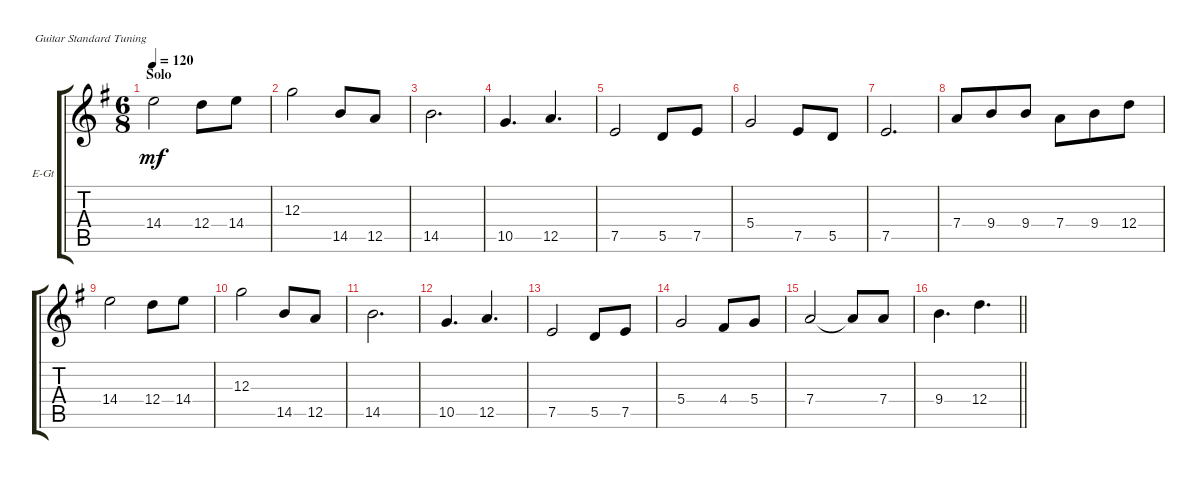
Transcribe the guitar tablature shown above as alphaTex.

\bracketExtendMode groupsimilarinstruments
\firstSystemTrackNameOrientation horizontal
\otherSystemsTrackNameOrientation horizontal
\track ("guitar solo-right (Rodion Kravkl)" "E-Gt") {instrument electricguitarclean}
\staff {score tabs}
\tuning (E4 B3 G3 D3 A2 E2)
\ts (6 8)
\beaming (8 3 3)
\section ("" "Solo")
\tempo 120
\clef g2
\scale
0.487395
\ks eminor
14.4.2{dy mf} 12.4.8 14.4.8 |
\scale
0.333333 12.3.2 14.5.8 12.5.8 |
\scale
0.333333 14.5.2{d} |
\scale
0.333333 10.5.4{d} 12.5.4{d} |
\scale
0.333333 7.5.2 5.5.8 7.5.8 |
\scale
0.333333 5.4.2 7.5.8 5.5.8 |
\scale
0.333333 7.5.2{d} |
\scale
0.333333 7.4.8 9.4.8 9.4.8 7.4.8 9.4.8 12.4.8 |
\scale
0.333333 14.4.2 12.4.8 14.4.8 |
\scale
0.333333 12.3.2 14.5.8 12.5.8 |
\scale
0.333333 14.5.2{d} |
\scale
0.333333 10.5.4{d} 12.5.4{d} |
\scale
0.333333 7.5.2 5.5.8 7.5.8 |
\scale
0.333333 5.4.2 4.4.8 5.4.8 |
\scale
0.333333 7.4.2 7.4{t}.8 7.4.8 |
\scale
0.333333
\barLineRight lightlight
9.4.4{d} 12.4.4{d}
